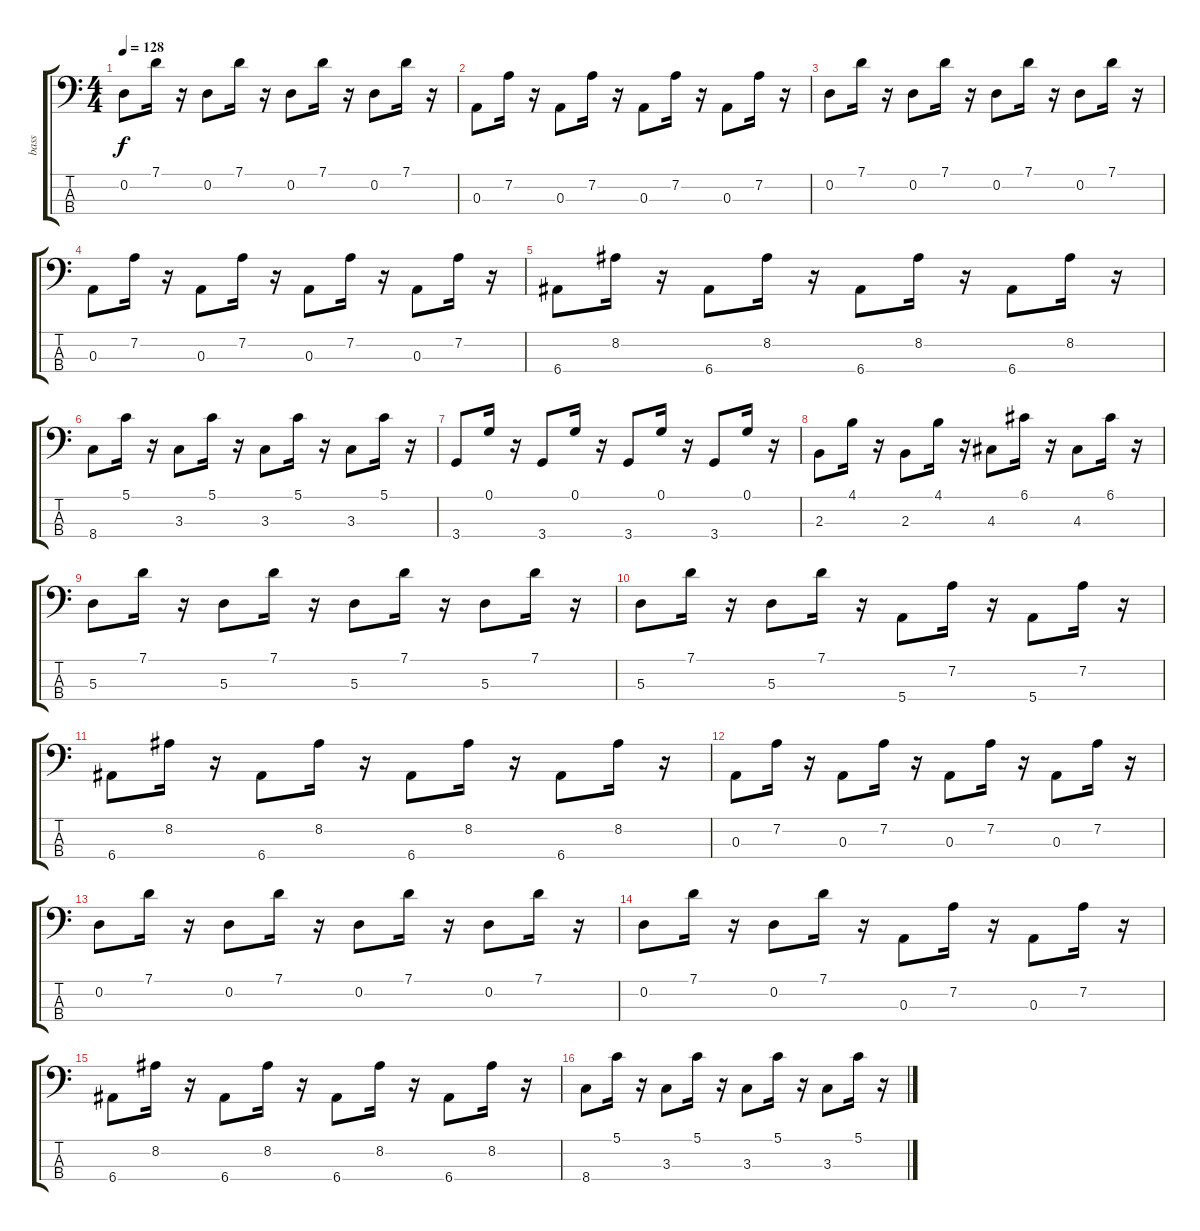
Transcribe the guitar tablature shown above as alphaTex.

\track ("bass" "bass") {instrument electricbassfinger}
\staff {score tabs}
\tuning (G2 D2 A1 E1) {hide}
\ts (4 4)
\tempo 128
\clef f4
\ks c
0.2.8{dy f} 7.1.16 r.16 0.2.8 7.1.16 r.16 0.2.8 7.1.16 r.16 0.2.8 7.1.16 r.16 |
0.3.8 7.2.16 r.16 0.3.8 7.2.16 r.16 0.3.8 7.2.16 r.16 0.3.8 7.2.16 r.16 |
0.2.8 7.1.16 r.16 0.2.8 7.1.16 r.16 0.2.8 7.1.16 r.16 0.2.8 7.1.16 r.16 |
0.3.8 7.2.16 r.16 0.3.8 7.2.16 r.16 0.3.8 7.2.16 r.16 0.3.8 7.2.16 r.16 |
6.4.8 8.2.16 r.16 6.4.8 8.2.16 r.16 6.4.8 8.2.16 r.16 6.4.8 8.2.16 r.16 |
8.4.8 5.1.16 r.16 3.3.8 5.1.16 r.16 3.3.8 5.1.16 r.16 3.3.8 5.1.16 r.16 |
3.4.8 0.1.16 r.16 3.4.8 0.1.16 r.16 3.4.8 0.1.16 r.16 3.4.8 0.1.16 r.16 |
2.3.8 4.1.16 r.16 2.3.8 4.1.16 r.16 4.3.8 6.1.16 r.16 4.3.8 6.1.16 r.16 |
5.3.8 7.1.16 r.16 5.3.8 7.1.16 r.16 5.3.8 7.1.16 r.16 5.3.8 7.1.16 r.16 |
5.3.8 7.1.16 r.16 5.3.8 7.1.16 r.16 5.4.8 7.2.16 r.16 5.4.8 7.2.16 r.16 |
6.4.8 8.2.16 r.16 6.4.8 8.2.16 r.16 6.4.8 8.2.16 r.16 6.4.8 8.2.16 r.16 |
0.3.8 7.2.16 r.16 0.3.8 7.2.16 r.16 0.3.8 7.2.16 r.16 0.3.8 7.2.16 r.16 |
0.2.8 7.1.16 r.16 0.2.8 7.1.16 r.16 0.2.8 7.1.16 r.16 0.2.8 7.1.16 r.16 |
0.2.8 7.1.16 r.16 0.2.8 7.1.16 r.16 0.3.8 7.2.16 r.16 0.3.8 7.2.16 r.16 |
6.4.8 8.2.16 r.16 6.4.8 8.2.16 r.16 6.4.8 8.2.16 r.16 6.4.8 8.2.16 r.16 |
8.4.8 5.1.16 r.16 3.3.8 5.1.16 r.16 3.3.8 5.1.16 r.16 3.3.8 5.1.16 r.16
